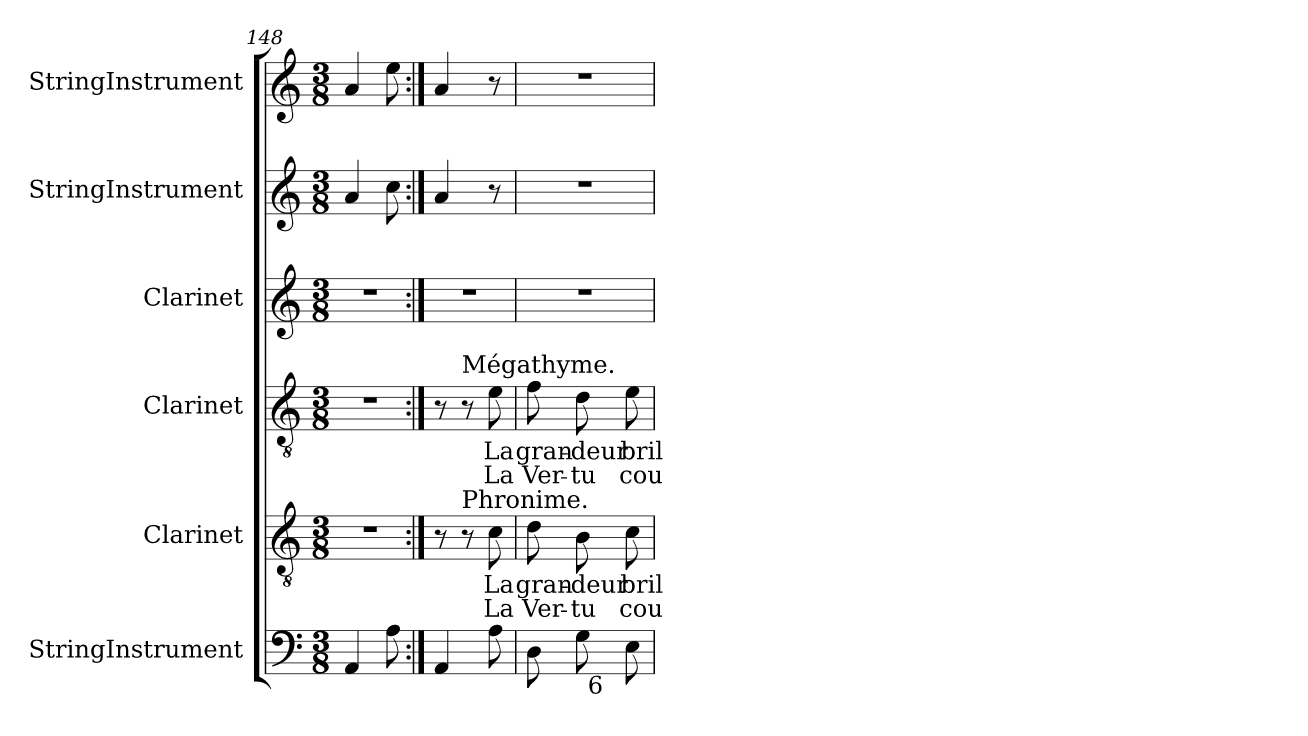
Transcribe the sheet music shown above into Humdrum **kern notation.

**kern	**kern	**text	**text	**kern	**text	**text	**kern	**kern	**kern
*part6	*part5	*part5	*part5	*part4	*part4	*part4	*part3	*part2	*part1
*staff6	*staff5	*staff5	*staff5	*staff4	*staff4	*staff4	*staff3	*staff2	*staff1
*I"StringInstrument	*I"Clarinet	*	*	*I"Clarinet	*	*	*I"Clarinet	*I"StringInstrument	*I"StringInstrument
*I'Str	*I'Cl	*	*	*I'Cl	*	*	*I'Cl	*I'Str	*I'Str
*clefF4	*clefGv2	*	*	*clefGv2	*	*	*clefG2	*clefG2	*clefG2
*	*ITrd1c2	*	*	*ITrd1c2	*	*	*ITrd1c2	*	*
*k[]	*k[b-e-]	*	*	*k[b-e-]	*	*	*k[b-e-]	*k[]	*k[]
*C:	*B-:	*	*	*B-:	*	*	*B-:	*C:	*C:
*M3/8	*M3/8	*	*	*M3/8	*	*	*M3/8	*M3/8	*M3/8
=148	=148	=148	=148	=148	=148	=148	=148	=148	=148
4AA/	4.r	.	.	4.r	.	.	4.r	4a/	4a/
8A\	.	.	.	.	.	.	.	8cc\	8ee\
=149:|!	=149:|!	=149:|!	=149:|!	=149:|!	=149:|!	=149:|!	=149:|!	=149:|!	=149:|!
4AA/	8r	.	.	8r	.	.	4.r	4a/	4a/
!	!	!	!	!LO:TX:a:t=Mégathyme.	!	!	!	!	!
!	!LO:TX:a:t=Phronime.	!	!	!	!	!	!	!	!
.	8r	.	.	8r	.	.	.	.	.
8A\	8B-\	La	La	8d\	La	La	.	8r	8r
=150	=150	=150	=150	=150	=150	=150	=150	=150	=150
*^	*	*	*	*	*	*	*	*	*
8D\	8ryy	8c\	gran-	Ver-	8e-\	gran-	Ver-	4.r	4.r	4.r
8G\	64ryy	8A\	-deur	-tu	8c\	-deur	-tu	.	.	.
!	!LO:TX:b:t=6	!	!	!	!	!	!	!	!	!
.	8...ryy	.	.	.	.	.	.	.	.	.
8E\	.	8B-\	bril-	cou-	8d\	bril-	cou-	.	.	.
*v	*v	*	*	*	*	*	*	*	*	*
=	=	=	=	=	=	=	=	=	=
*-	*-	*-	*-	*-	*-	*-	*-	*-	*-
